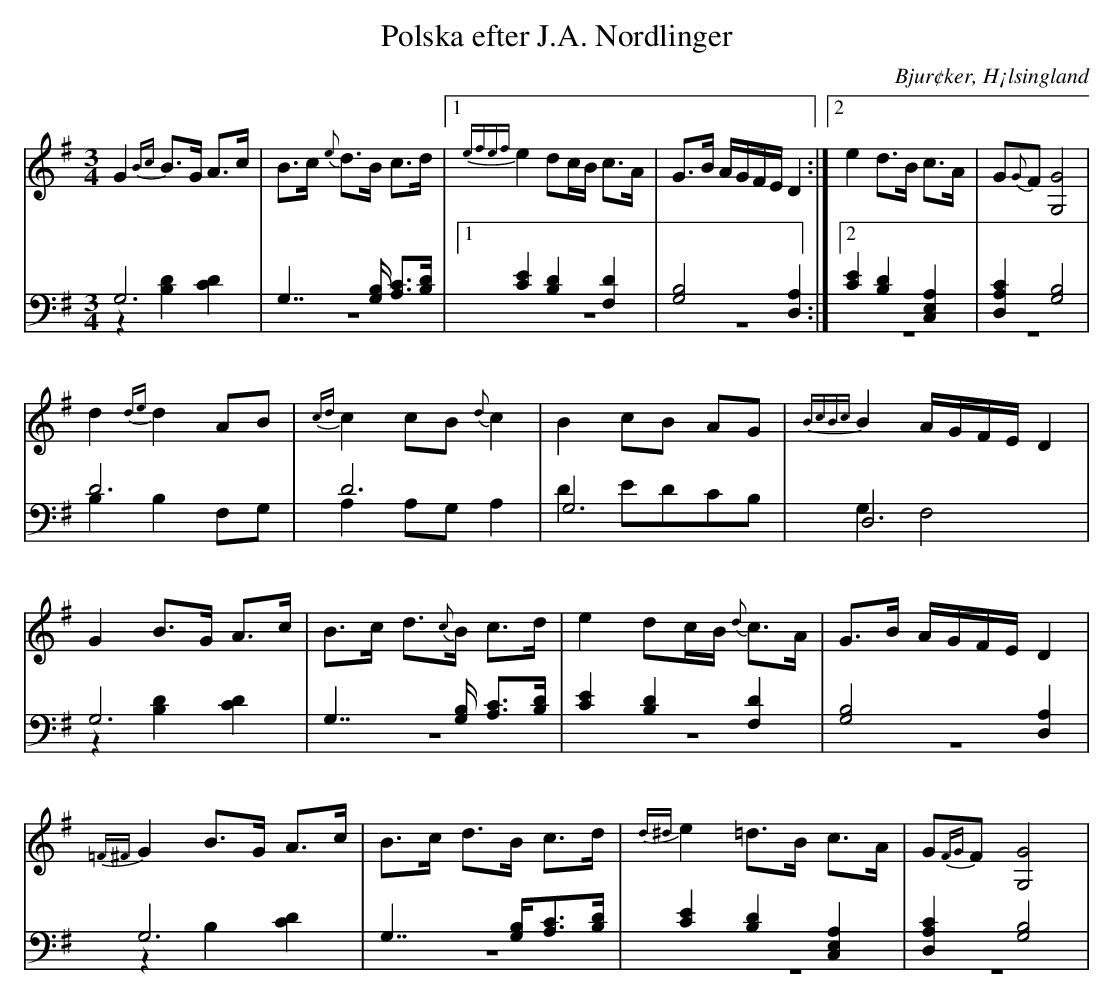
X:1
T: Polska efter J.A. Nordlinger
O: Bjur¢ker, H¡lsingland
M: 3/4
L: 1/8
K: G
V:1
V:2
V:3 merge
V:1
G2 {Bc}B>G A>c|B>c {e}d>B c>d |1 {efef}e2 dc/B/ c>A| G>B A/G/F/E/ D2:|2 e2 d>B c>A|G{G}F [G4G,4]  |
 d2 {de}d2 AB|{cd}c2 cB {d}c2|B2 cB AG|{B8/5c8/5B8/5c8/5}B2 A/G/F/E/ D2 |
G2 B>G A>c|B>c d>{c4/3}B c>d |e2 dc/B/ {d}c>A|G>B A/G/F/E/ D2 |
{=F^F}G2 B>G A>c |B>c d>B c>d|{d^d}e2 =d>B c>A|G{FG}F [G,4G4] |
V:2 clef=bass
 G,6|G,7/2 [G,/B,/] [A,C]>[B,D]|1 [C2E2] [B,2D2] [F,2D2]| [G,4B,4] [D,2A,2]:|2 [C2E2] [B,2D2] [C,2E,2A,2]| [D,2A,2C2] [G,4B,4]|
D6 |D6 |G,6|D,6 |
G,6 | G,7/2 [G,/B,/] [A,C]>[B,D]| [C2E2] [B,2D2] [F,2D2]| [G,4B,4] [D,2A,2]|
G,6 |G,7/2 [G,/B,/][A,C]>[B,D]|[C2E2] [B,2D2] [C,2E,2A,2]|[D,2A,2C2] [G,4B,4] |
V:3 clef=bass
z2 [B,2D2] [C2D2]| z6|1 z6| z6:|2 z6|  z6|
B,2 B,2 F,G, |A,2 A,G, A,2 |D2 EDCB,|G,2 F,4 |
z2 [B,2D2] [C2D2]| z6 |z6 |z6|
z2 B,2 [C2D2] |z6|z6|z6|
